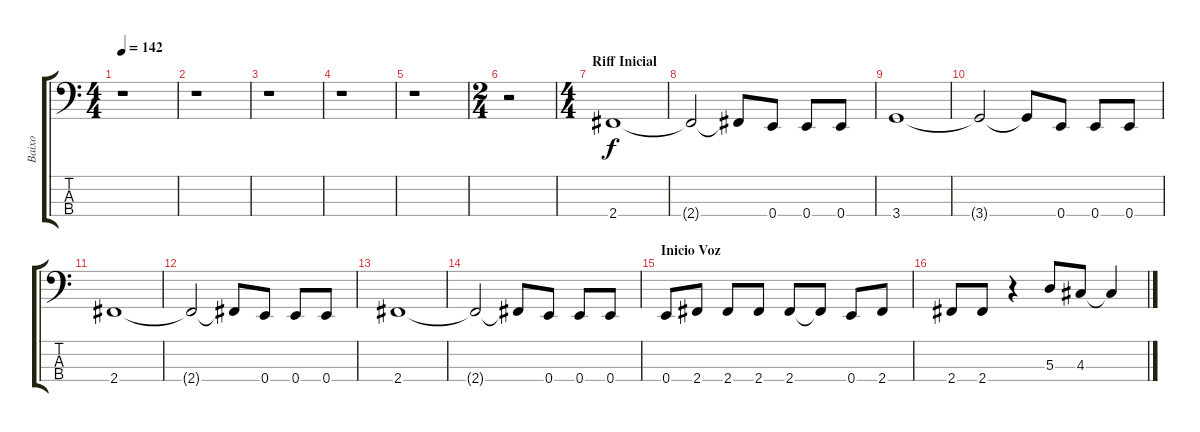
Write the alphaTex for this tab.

\track ("Baixo" "Baixo") {instrument electricbasspick}
\staff {score tabs}
\tuning (G2 D2 A1 E1) {hide}
\ts (4 4)
\tempo 142
\clef f4
\ks c
r.1{dy f} |
r.1 |
r.1 |
r.1 |
r.1 |
\ts (2 4)
r.2 |
\ts (4 4)
\section ("" "Riff Inicial")
2.4.1 |
2.4{t}.2 2.4{t}.8 0.4.8 0.4.8 0.4.8 |
3.4.1 |
3.4{t}.2 3.4{t}.8 0.4.8 0.4.8 0.4.8 |
2.4.1 |
2.4{t}.2 2.4{t}.8 0.4.8 0.4.8 0.4.8 |
2.4.1 |
2.4{t}.2 2.4{t}.8 0.4.8 0.4.8 0.4.8 |
\section ("" "Inicio Voz")
0.4.8 2.4.8 2.4.8 2.4.8 2.4.8 2.4{t}.8 0.4.8 2.4.8 |
2.4.8 2.4.8 r.4 5.3.8 4.3.8 4.3{t}.4
